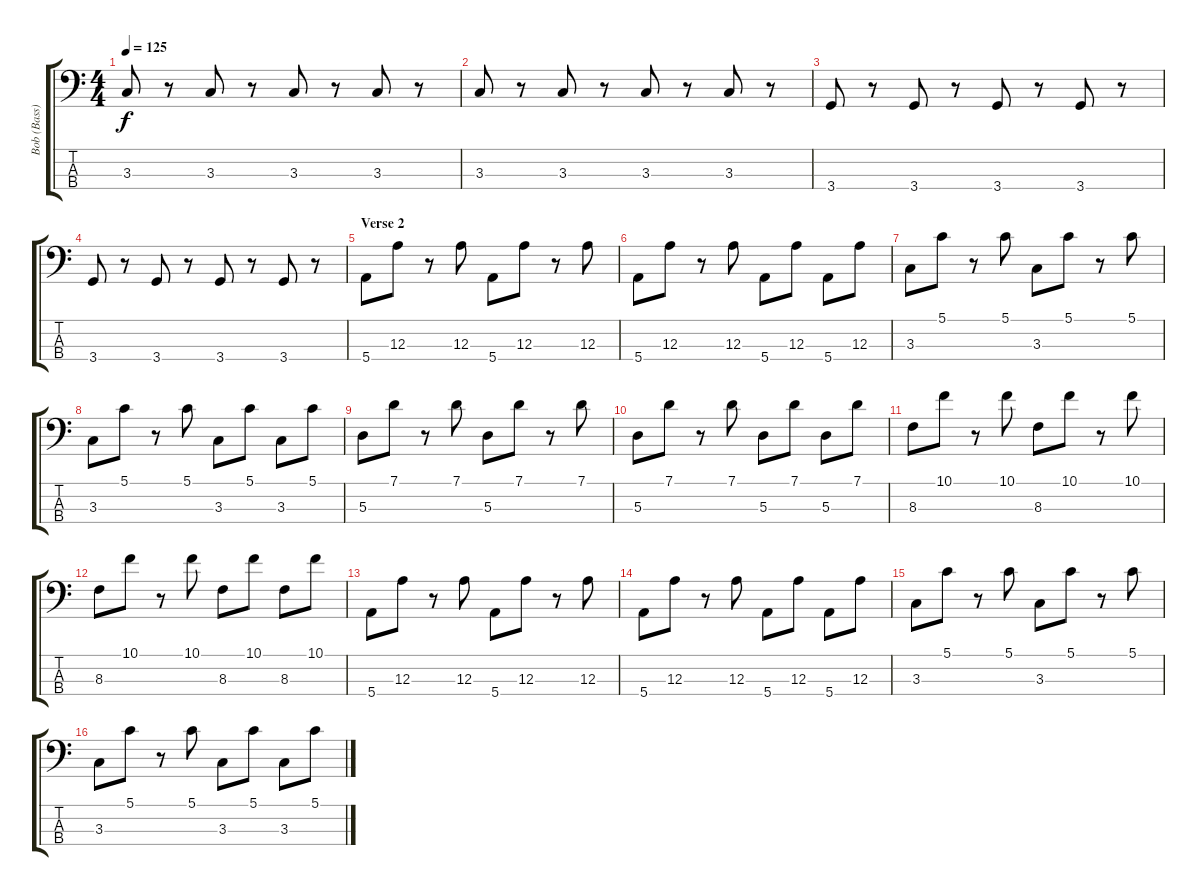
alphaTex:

\track ("Bob (Bass)" "Bob (Bass)") {instrument electricbasspick}
\staff {score tabs}
\tuning (G2 D2 A1 E1) {hide}
\ts (4 4)
\tempo 125
\clef f4
\ks c
3.3.8{dy f} r.8 3.3.8 r.8 3.3.8 r.8 3.3.8 r.8 |
3.3.8 r.8 3.3.8 r.8 3.3.8 r.8 3.3.8 r.8 |
3.4.8 r.8 3.4.8 r.8 3.4.8 r.8 3.4.8 r.8 |
3.4.8 r.8 3.4.8 r.8 3.4.8 r.8 3.4.8 r.8 |
\section ("" "Verse 2")
5.4.8 12.3.8 r.8 12.3.8 5.4.8 12.3.8 r.8 12.3.8 |
5.4.8 12.3.8 r.8 12.3.8 5.4.8 12.3.8 5.4.8 12.3.8 |
3.3.8 5.1.8 r.8 5.1.8 3.3.8 5.1.8 r.8 5.1.8 |
3.3.8 5.1.8 r.8 5.1.8 3.3.8 5.1.8 3.3.8 5.1.8 |
5.3.8 7.1.8 r.8 7.1.8 5.3.8 7.1.8 r.8 7.1.8 |
5.3.8 7.1.8 r.8 7.1.8 5.3.8 7.1.8 5.3.8 7.1.8 |
8.3.8 10.1.8 r.8 10.1.8 8.3.8 10.1.8 r.8 10.1.8 |
8.3.8 10.1.8 r.8 10.1.8 8.3.8 10.1.8 8.3.8 10.1.8 |
5.4.8 12.3.8 r.8 12.3.8 5.4.8 12.3.8 r.8 12.3.8 |
5.4.8 12.3.8 r.8 12.3.8 5.4.8 12.3.8 5.4.8 12.3.8 |
3.3.8 5.1.8 r.8 5.1.8 3.3.8 5.1.8 r.8 5.1.8 |
3.3.8 5.1.8 r.8 5.1.8 3.3.8 5.1.8 3.3.8 5.1.8
